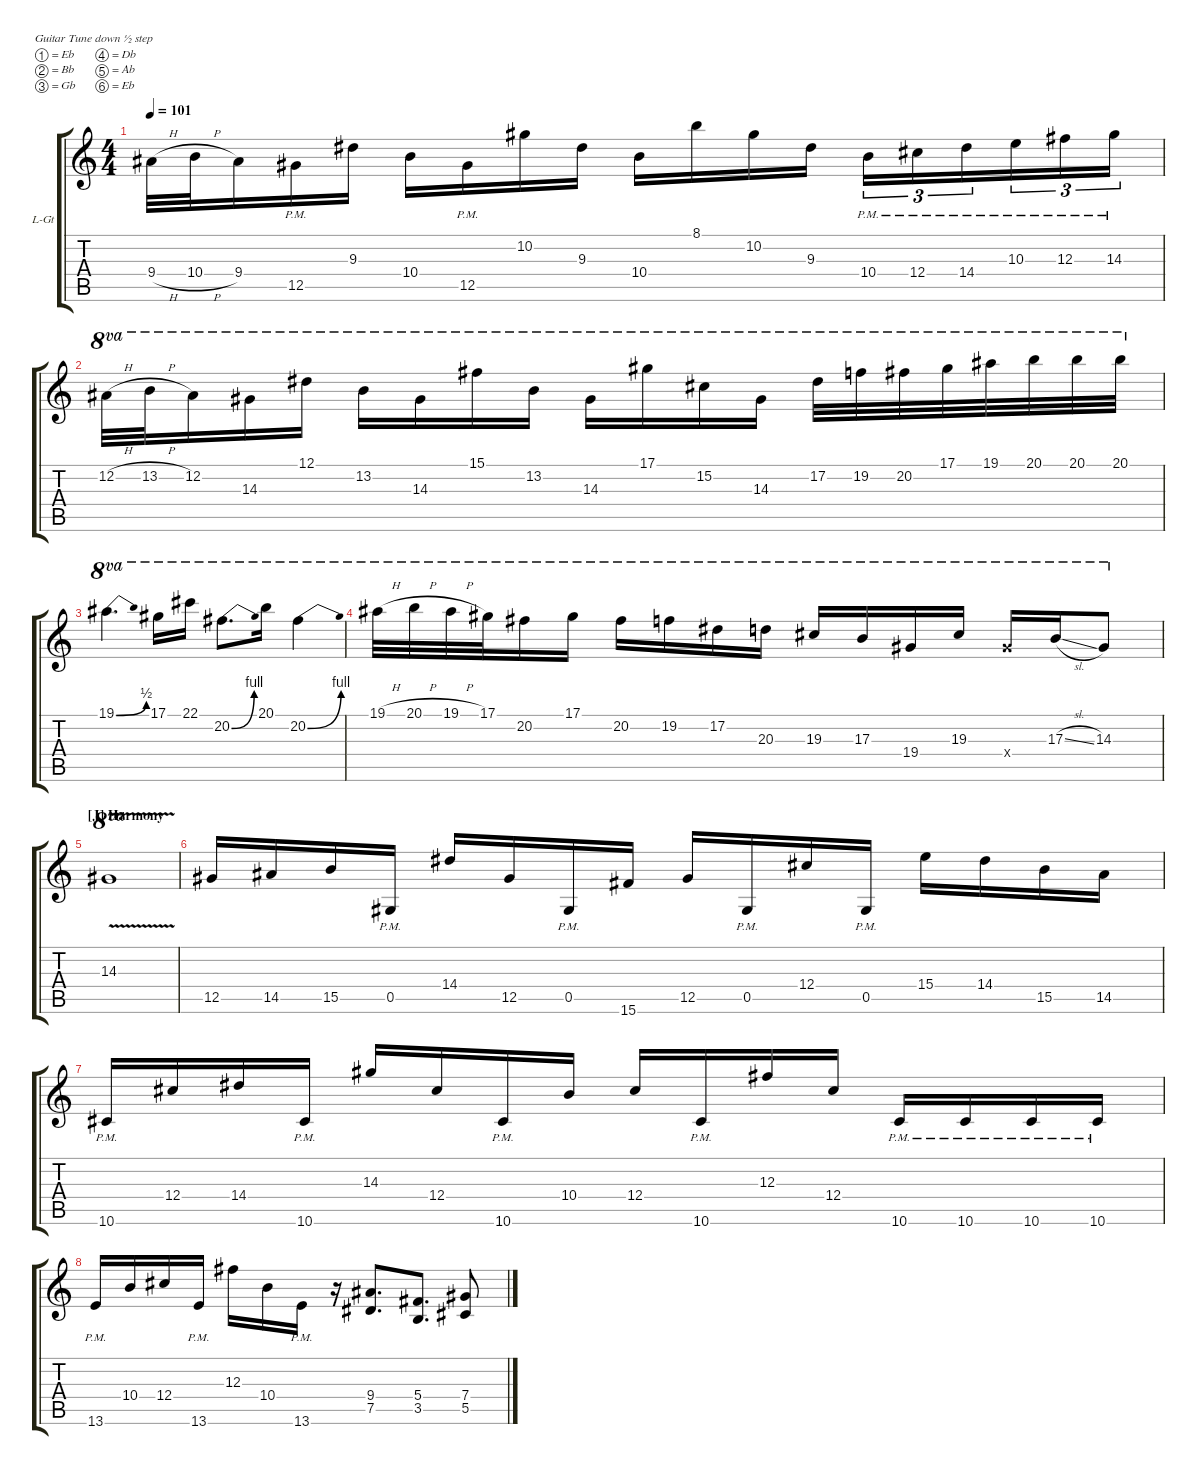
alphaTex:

\hideDynamics
\bracketExtendMode groupsimilarinstruments
\firstSystemTrackNameOrientation horizontal
\otherSystemsTrackNameOrientation horizontal
\track ("David G. Àlvarez - Lead Guitar" "L-Gt") {instrument distortionguitar}
\staff {score tabs}
\tuning (Eb4 Bb3 Gb3 Db3 Ab2 Eb2)
\ts (4 4)
\tempo 101
\clef g2
\scale
0.479347
\ks c
9.4{h}.32{dy mf} 10.4{h}.32 9.4.16 12.5{pm}.16 9.3.16 10.4.16 12.5{pm}.16 10.2.16 9.3.16 10.4.16 8.1.16 10.2.16 9.3.16 10.4{pm}.16{tu (3 2)} 12.4{pm}.16{tu (3 2) beam merge} 14.4{pm}.16{tu (3 2) beam merge} 10.3{pm}.16{tu (3 2)} 12.3{pm}.16{tu (3 2)} 14.3{pm}.16{tu (3 2)} |
\scale
0.520676 12.2{h}.32{ot 8va} 13.2{h}.32{ot 8va} 12.2.16{ot 8va} 14.3.16{ot 8va} 12.1.16{ot 8va} 13.2.16{ot 8va} 14.3.16{ot 8va} 15.1.16{ot 8va} 13.2.16{ot 8va} 14.3.16{ot 8va} 17.1.16{ot 8va} 15.2.16{ot 8va} 14.3.16{ot 8va} 17.2.32{ot 8va} 19.2.32{ot 8va} 20.2.32{ot 8va} 17.1.32{ot 8va} 19.1.32{ot 8va} 20.1.32{ot 8va} 20.1.32{ot 8va} 20.1.32{ot 8va} |
\scale
0.399343 19.1{be (bend 0 0 14.399999999999999 2)}.4{d ot 8va} 17.1.16{ot 8va} 22.1.16{ot 8va} 20.2{be (bend 0 0 15 4)}.8{d ot 8va} 20.1.16{ot 8va} 20.2{be (bend 0 0 15 4)}.4{ot 8va} |
\scale
0.600698 19.1{h}.32{ot 8va} 20.1{h}.32{ot 8va} 19.1{h}.32{ot 8va} 17.1.32{ot 8va} 20.2.16{ot 8va} 17.1.16{ot 8va} 20.2.16{ot 8va} 19.2.16{ot 8va} 17.2.16{ot 8va} 20.3.16{ot 8va} 19.3.16{ot 8va} 17.3.16{ot 8va} 19.4.16{ot 8va} 19.3.16{ot 8va} 19.4{x}.16{ot 8va} 17.3{sl}.16{ot 8va} 14.3.8{ot 8va} |
\section ("J" "Harmony")
\scale
0.451315 14.3{v}.1{ot 8va} |
\scale
0.54925 12.5.16{dy f} 14.5.16 15.5.16 0.5{pm}.16 14.4.16 12.5.16 0.5{pm}.16 15.6.16 12.5.16 0.5{pm}.16 12.4.16 0.5{pm}.16 15.4.16 14.4.16 15.5.16 14.5.16 |
\scale
0.533249 10.6{pm}.16 12.4.16 14.4.16 10.6{pm}.16 14.3.16 12.4.16 10.6{pm}.16 10.4.16 12.4.16 10.6{pm}.16 12.3.16 12.4.16 10.6{pm}.16 10.6{pm}.16 10.6{pm}.16 10.6{pm}.16 |
\scale
0.46673 13.6{pm}.16 10.4.16 12.4.16 13.6{pm}.16 12.3.16 10.4.16 13.6{pm}.16 r.16 (7.5 9.4).8{d} (3.5 5.4).8{d} (5.5 7.4).8
